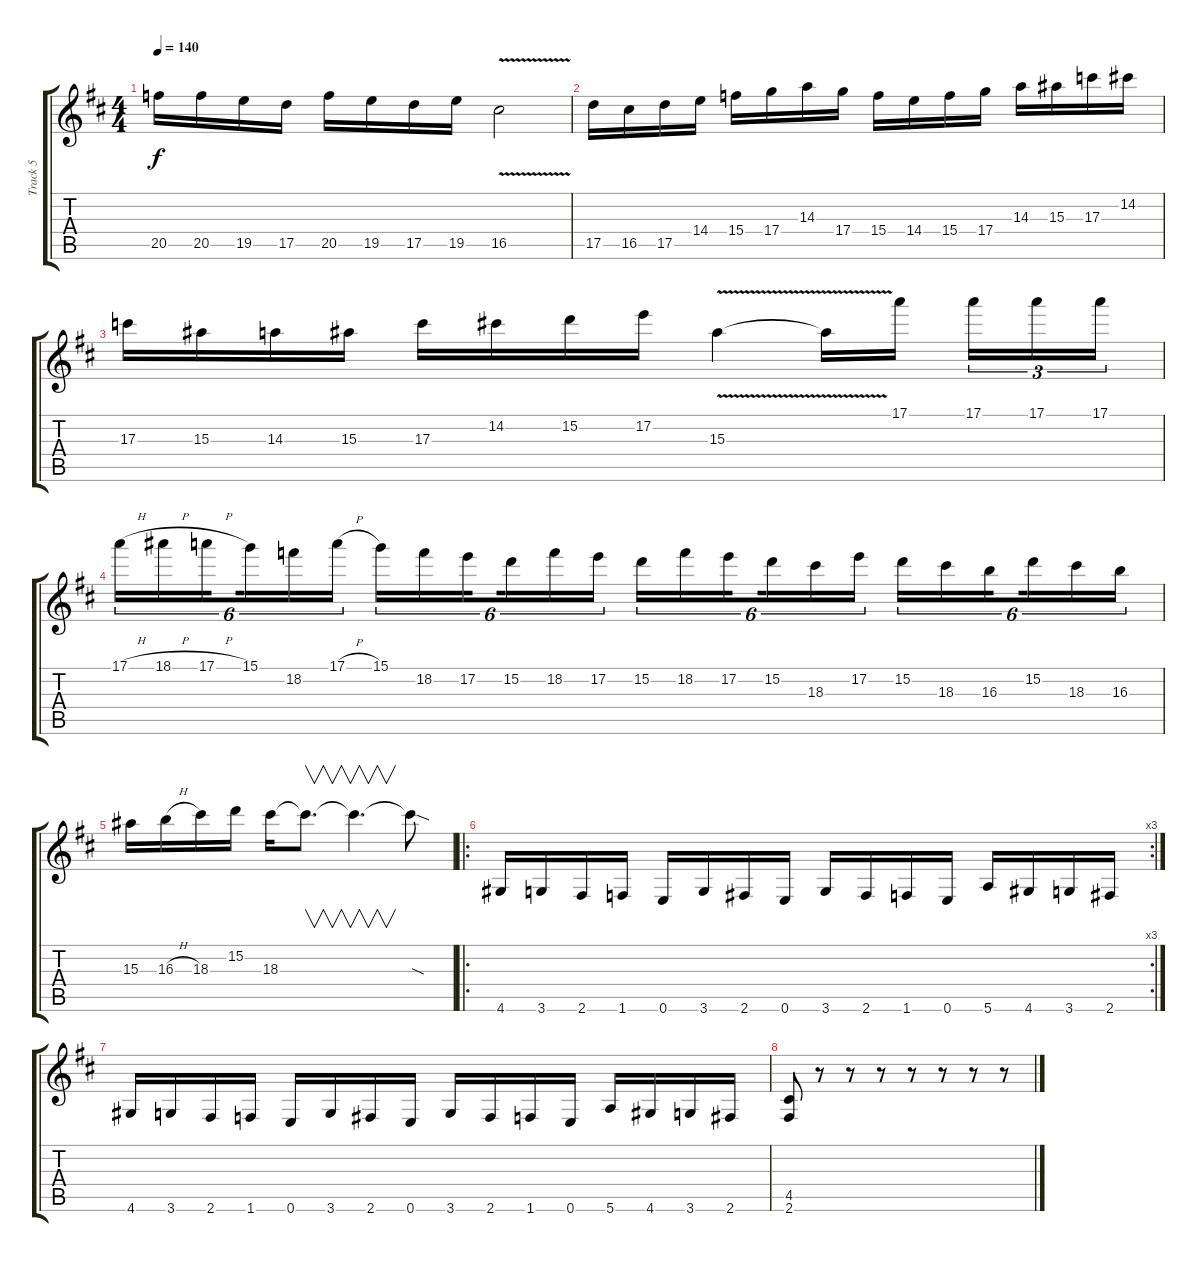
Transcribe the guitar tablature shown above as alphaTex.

\track ("Track 5" "Track 5") {instrument distortionguitar}
\staff {score tabs}
\tuning (E4 B3 G3 D3 A2 E2) {hide}
\ts (4 4)
\tempo 140
\clef g2
\ks d
20.5.16{dy f} 20.5.16 19.5.16 17.5.16 20.5.16 19.5.16 17.5.16 19.5.16 16.5{v}.2 |
17.5.16 16.5.16 17.5.16 14.4.16 15.4.16 17.4.16 14.3.16 17.4.16 15.4.16 14.4.16 15.4.16 17.4.16 14.3.16 15.3.16 17.3.16 14.2.16 |
17.3.16 15.3.16 14.3.16 15.3.16 17.3.16 14.2.16 15.2.16 17.2.16 15.3{v}.4 15.3{v t}.16 17.1.16{beam splitsecondary} 17.1.16{tu (3 2)} 17.1.16{tu (3 2)} 17.1.16{tu (3 2)} |
17.1{h}.16{tu (6 4)} 18.1{h}.16{tu (6 4)} 17.1{h}.16{tu (6 4) beam splitsecondary} 15.1.16{tu (6 4)} 18.2.16{tu (6 4)} 17.1{h}.16{tu (6 4)} 15.1.16{tu (6 4)} 18.2.16{tu (6 4)} 17.2.16{tu (6 4) beam splitsecondary} 15.2.16{tu (6 4)} 18.2.16{tu (6 4)} 17.2.16{tu (6 4)} 15.2.16{tu (6 4)} 18.2.16{tu (6 4)} 17.2.16{tu (6 4) beam splitsecondary} 15.2.16{tu (6 4)} 18.3.16{tu (6 4)} 17.2.16{tu (6 4)} 15.2.16{tu (6 4)} 18.3.16{tu (6 4)} 16.3.16{tu (6 4) beam splitsecondary} 15.2.16{tu (6 4)} 18.3.16{tu (6 4)} 16.3.16{tu (6 4)} |
15.3.16 16.3{h}.16 18.3.16 15.2.16 18.3.16 18.3{t}.8{v d} 18.3{t}.4{v d} 18.3{sod t}.8 |
\ro
\rc 3
4.6.16 3.6.16 2.6.16 1.6.16 0.6.16 3.6.16 2.6.16 0.6.16 3.6.16 2.6.16 1.6.16 0.6.16 5.6.16 4.6.16 3.6.16 2.6.16 |
4.6.16 3.6.16 2.6.16 1.6.16 0.6.16 3.6.16 2.6.16 0.6.16 3.6.16 2.6.16 1.6.16 0.6.16 5.6.16 4.6.16 3.6.16 2.6.16 |
(4.5 2.6).8 r.8 r.8 r.8 r.8 r.8 r.8 r.8
